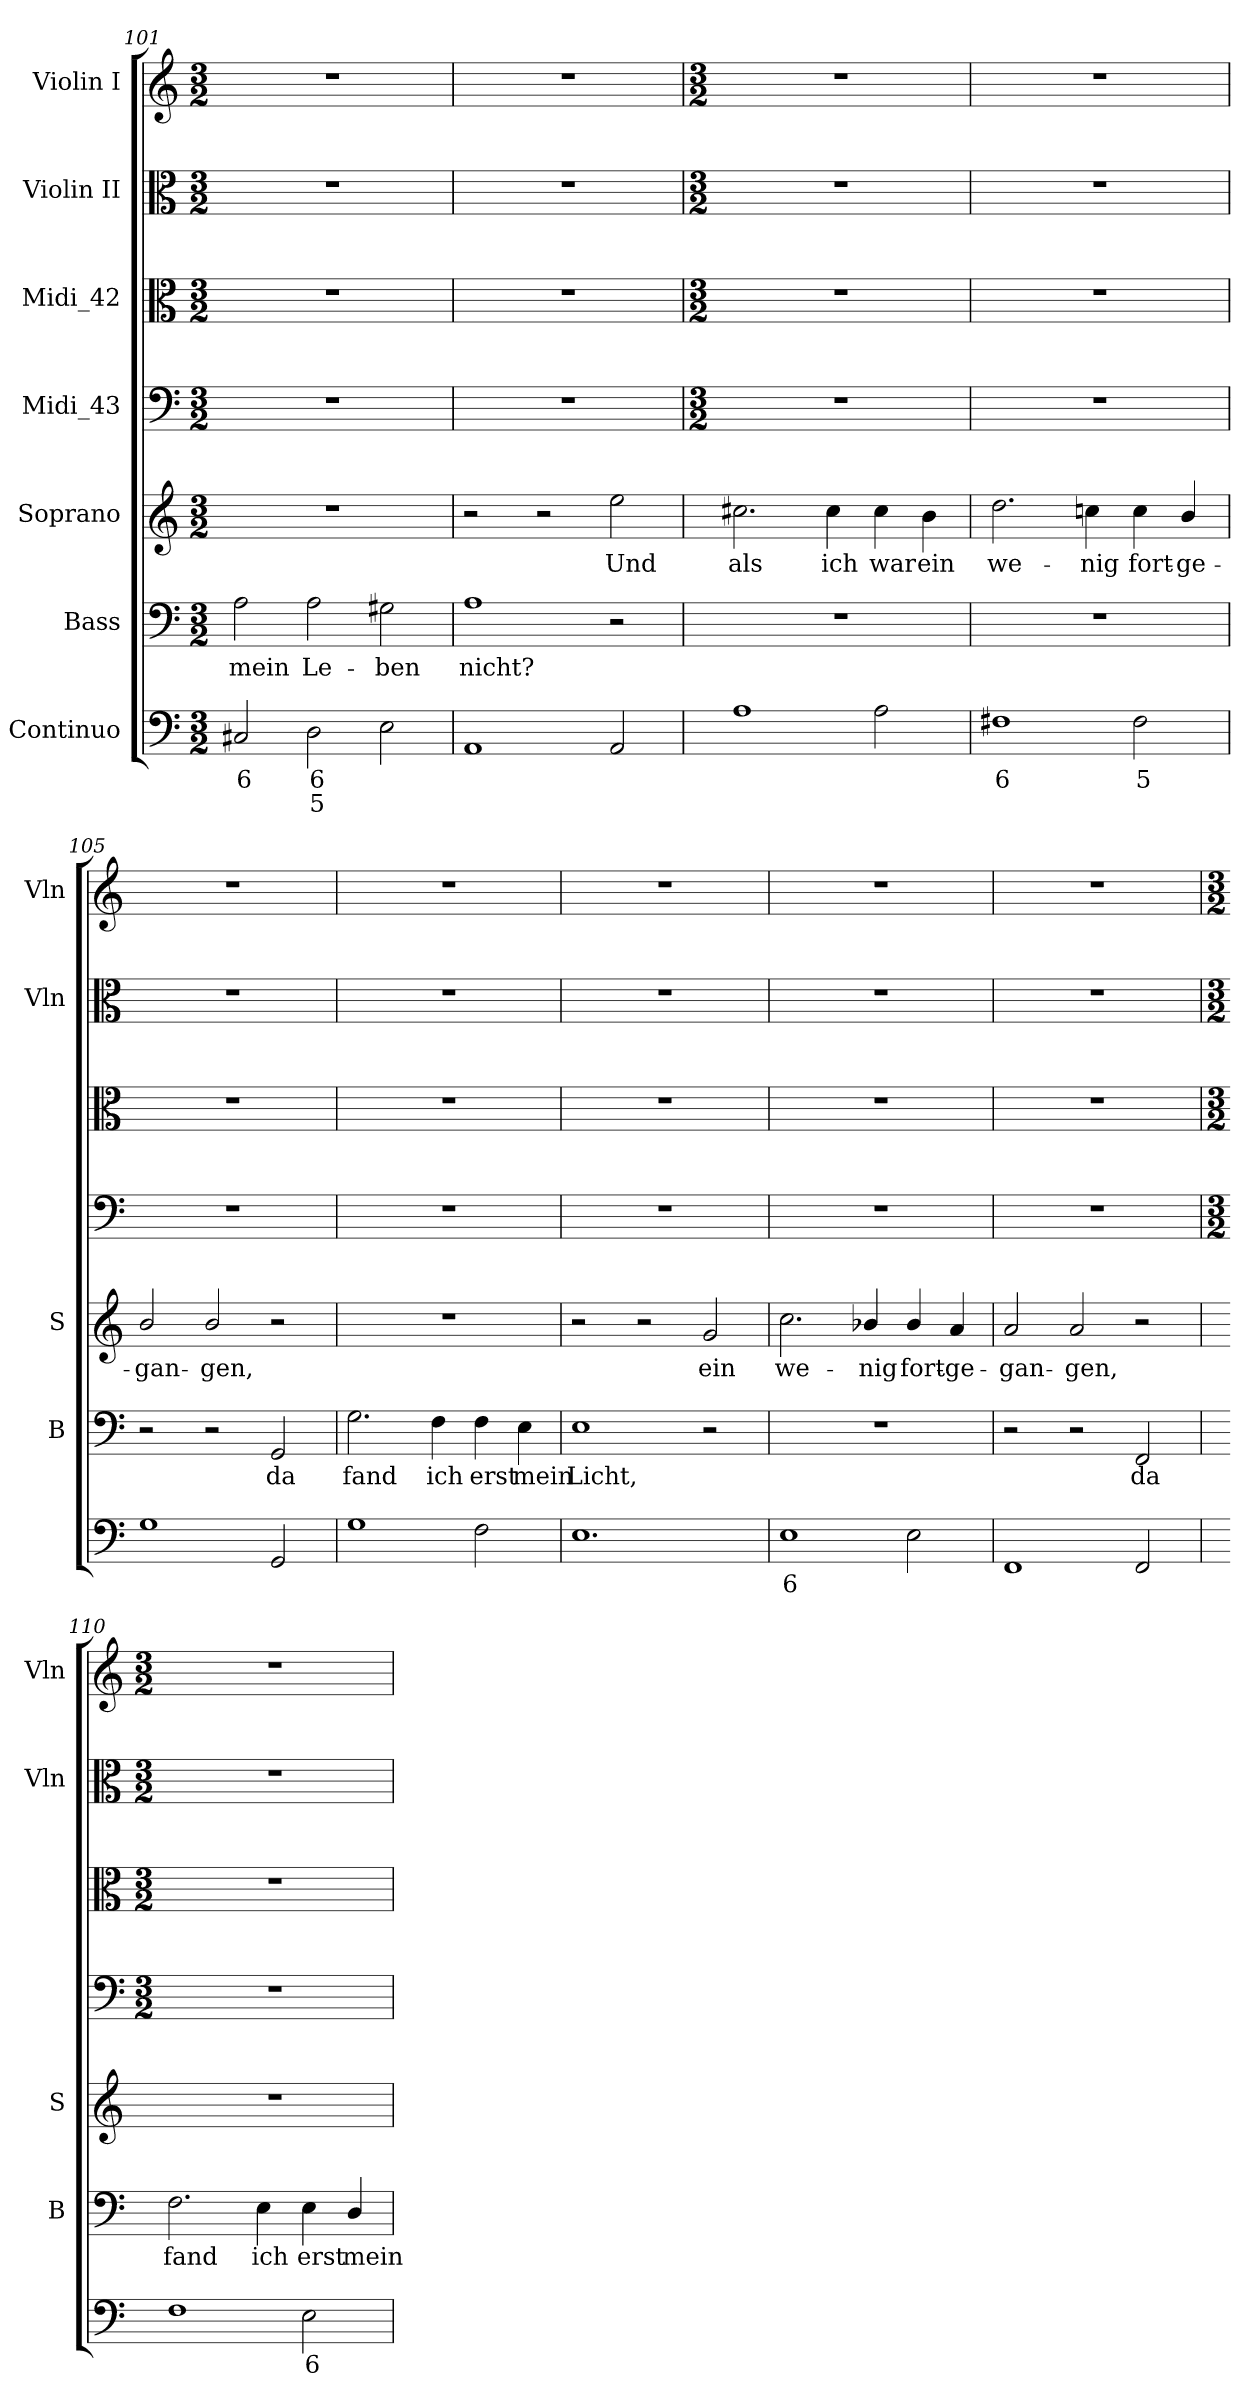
**kern	**text	**text	**kern	**text	**kern	**text	**kern	**kern	**kern	**kern
*part7	*part7	*part7	*part6	*part6	*part5	*part5	*part4	*part3	*part2	*part1
*staff7	*staff7	*staff7	*staff6	*staff6	*staff5	*staff5	*staff4	*staff3	*staff2	*staff1
*I"Continuo	*	*	*I"Bass	*	*I"Soprano	*	*I"Midi_43	*I"Midi_42	*I"Violin II	*I"Violin I
*	*	*	*I'B	*	*I'S	*	*	*	*I'Vln	*I'Vln
*clefF4	*	*	*clefF4	*	*clefG2	*	*clefF4	*clefC3	*clefC3	*clefG2
*k[]	*	*	*k[]	*	*k[]	*	*k[]	*k[]	*k[]	*k[]
*C:	*	*	*C:	*	*C:	*	*C:	*C:	*C:	*C:
*M3/2	*	*	*M3/2	*	*M3/2	*	*M3/2	*M3/2	*M3/2	*M3/2
=101	=101	=101	=101	=101	=101	=101	=101	=101	=101	=101
!	!LO:LY:b	!	!	!LO:LY:b	!LO:N:vis=1	!	!	!	!	!
2C#X	6	.	2A	mein	1.r	.	1.r	1.r	1.r	1.r
!	!LO:LY:b	!LO:LY:b	!	!LO:LY:b	!	!	!	!	!	!
2D	6	5	2A	Le-	.	.	.	.	.	.
!	!	!	!	!LO:LY:b	!	!	!	!	!	!
2E	.	.	2G#X	-ben	.	.	.	.	.	.
=102	=102	=102	=102	=102	=102	=102	=102	=102	=102	=102
!	!	!	!	!LO:LY:b	!	!	!	!	!	!
1AA	.	.	1A	nicht?	2r	.	1.r	1.r	1.r	1.r
.	.	.	.	.	2r	.	.	.	.	.
!	!	!	!	!	!	!LO:LY:b	!	!	!	!
2AA	.	.	2r	.	2ee	Und	.	.	.	.
!!LO:LB:g=z
=103	=103	=103	=103	=103	=103	=103	=103	=103	=103	=103
*	*	*	*	*	*	*	*M3/2	*M3/2	*M3/2	*M3/2
!	!	!	!LO:N:vis=1	!	!	!LO:LY:b	!	!	!	!
1A	.	.	1.r	.	2.cc#X	als	1.r	1.r	1.r	1.r
!	!	!	!	!	!	!LO:LY:b	!	!	!	!
.	.	.	.	.	4cc#	ich	.	.	.	.
!	!	!	!	!	!	!LO:LY:b	!	!	!	!
2A	.	.	.	.	4cc#	war	.	.	.	.
!	!	!	!	!	!	!LO:LY:b	!	!	!	!
.	.	.	.	.	4b	ein	.	.	.	.
=104	=104	=104	=104	=104	=104	=104	=104	=104	=104	=104
!	!LO:LY:b	!	!LO:N:vis=1	!	!	!LO:LY:b	!	!	!	!
1F#X	6	.	1.r	.	2.dd	we-	1.r	1.r	1.r	1.r
!	!	!	!	!	!	!LO:LY:b	!	!	!	!
.	.	.	.	.	4ccn	-nig	.	.	.	.
!	!LO:LY:b	!	!	!	!	!LO:LY:b	!	!	!	!
2F#	5	.	.	.	4cc	fort-	.	.	.	.
!	!	!	!	!	!	!LO:LY:b	!	!	!	!
.	.	.	.	.	4b/	-ge-	.	.	.	.
=105	=105	=105	=105	=105	=105	=105	=105	=105	=105	=105
!	!	!	!	!	!	!LO:LY:b	!	!	!	!
1G	.	.	2r	.	2b/	-gan-	1.r	1.r	1.r	1.r
!	!	!	!	!	!	!LO:LY:b	!	!	!	!
.	.	.	2r	.	2b/	-gen,	.	.	.	.
!	!	!	!	!LO:LY:b	!	!	!	!	!	!
2GG	.	.	2GG	da	2r	.	.	.	.	.
=106	=106	=106	=106	=106	=106	=106	=106	=106	=106	=106
!	!	!	!	!LO:LY:b	!LO:N:vis=1	!	!	!	!	!
1G	.	.	2.G	fand	1.r	.	1.r	1.r	1.r	1.r
!	!	!	!	!LO:LY:b	!	!	!	!	!	!
.	.	.	4F	ich	.	.	.	.	.	.
!	!	!	!	!LO:LY:b	!	!	!	!	!	!
2F	.	.	4F	erst	.	.	.	.	.	.
!	!	!	!	!LO:LY:b	!	!	!	!	!	!
.	.	.	4E	mein	.	.	.	.	.	.
=107	=107	=107	=107	=107	=107	=107	=107	=107	=107	=107
!	!	!	!	!LO:LY:b	!	!	!	!	!	!
1.E	.	.	1E	Licht,	2r	.	1.r	1.r	1.r	1.r
.	.	.	.	.	2r	.	.	.	.	.
!	!	!	!	!	!	!LO:LY:b	!	!	!	!
.	.	.	2r	.	2g	ein	.	.	.	.
=108	=108	=108	=108	=108	=108	=108	=108	=108	=108	=108
!	!LO:LY:b	!	!LO:N:vis=1	!	!	!LO:LY:b	!	!	!	!
1E	6	.	1.r	.	2.cc	we-	1.r	1.r	1.r	1.r
!	!	!	!	!	!	!LO:LY:b	!	!	!	!
.	.	.	.	.	4b-X/	-nig	.	.	.	.
!	!	!	!	!	!	!LO:LY:b	!	!	!	!
2E	.	.	.	.	4b-/	fort-	.	.	.	.
!	!	!	!	!	!	!LO:LY:b	!	!	!	!
.	.	.	.	.	4a	-ge-	.	.	.	.
=109	=109	=109	=109	=109	=109	=109	=109	=109	=109	=109
!	!	!	!	!	!	!LO:LY:b	!	!	!	!
1FF	.	.	2r	.	2a	-gan-	1.r	1.r	1.r	1.r
!	!	!	!	!	!	!LO:LY:b	!	!	!	!
.	.	.	2r	.	2a	-gen,	.	.	.	.
!	!	!	!	!LO:LY:b	!	!	!	!	!	!
2FF	.	.	2FF	da	2r	.	.	.	.	.
!!LO:LB:g=z
=110	=110	=110	=110	=110	=110	=110	=110	=110	=110	=110
*	*	*	*	*	*	*	*M3/2	*M3/2	*M3/2	*M3/2
!	!	!	!	!LO:LY:b	!LO:N:vis=1	!	!	!	!	!
1F	.	.	2.F	fand	1.r	.	1.r	1.r	1.r	1.r
!	!	!	!	!LO:LY:b	!	!	!	!	!	!
.	.	.	4E	ich	.	.	.	.	.	.
!	!LO:LY:b	!	!	!LO:LY:b	!	!	!	!	!	!
2E	6	.	4E	erst	.	.	.	.	.	.
!	!	!	!	!LO:LY:b	!	!	!	!	!	!
.	.	.	4D/	mein	.	.	.	.	.	.
=	=	=	=	=	=	=	=	=	=	=
*-	*-	*-	*-	*-	*-	*-	*-	*-	*-	*-
